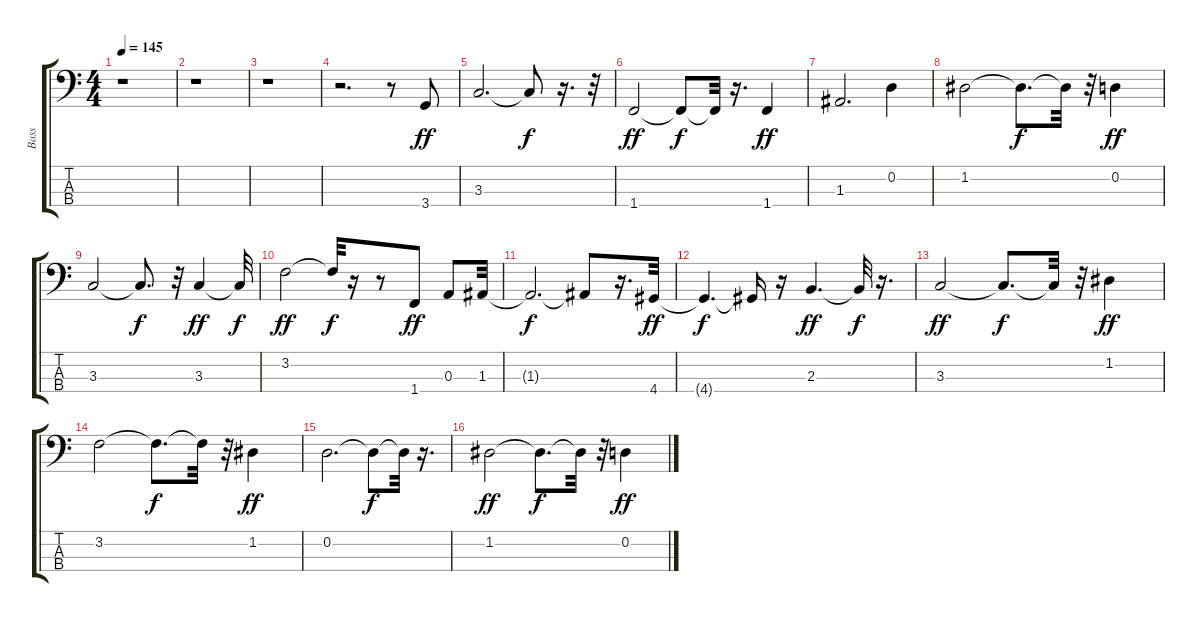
\track ("Bass" "Bass") {instrument fretlessbass}
\staff {score tabs}
\tuning (G2 D2 A1 E1) {hide}
\ts (4 4)
\tempo 145
\clef f4
\ks c
r.1{dy ff} |
r.1 |
r.1 |
r.2{d} r.8 3.4.8 |
3.3.2{d} 3.3{t}.8{dy f} r.16{d} r.32 |
1.4.2{dy ff} 1.4{t}.8{dy f} 1.4{t}.32 r.16{d} 1.4.4{dy ff} |
1.3.2{d} 0.2.4 |
1.2.2 1.2{t}.8{d dy f} 1.2{t}.32 r.32 0.2.4{dy ff} |
3.3.2 3.3{t}.8{d dy f} r.32 3.3.4{dy ff} 3.3{t}.32{dy f} |
3.2.2{dy ff} 3.2{t}.32{dy f} r.16 r.8 1.4.8{dy ff} 0.3.8 1.3.32 |
1.3{t}.2{d dy f} 1.3{t}.8 r.16{d} 4.4.32{dy ff} |
4.4{t}.4{d dy f} 4.4{t}.16 r.16 2.3.4{d dy ff} 2.3{t}.32{dy f} r.16{d} |
3.3.2{dy ff} 3.3{t}.8{d dy f} 3.3{t}.32 r.32 1.2.4{dy ff} |
3.2.2 3.2{t}.8{d dy f} 3.2{t}.32 r.32 1.2.4{dy ff} |
0.2.2{d} 0.2{t}.8{dy f} 0.2{t}.32 r.16{d} |
1.2.2{dy ff} 1.2{t}.8{d dy f} 1.2{t}.32 r.32 0.2.4{dy ff}
